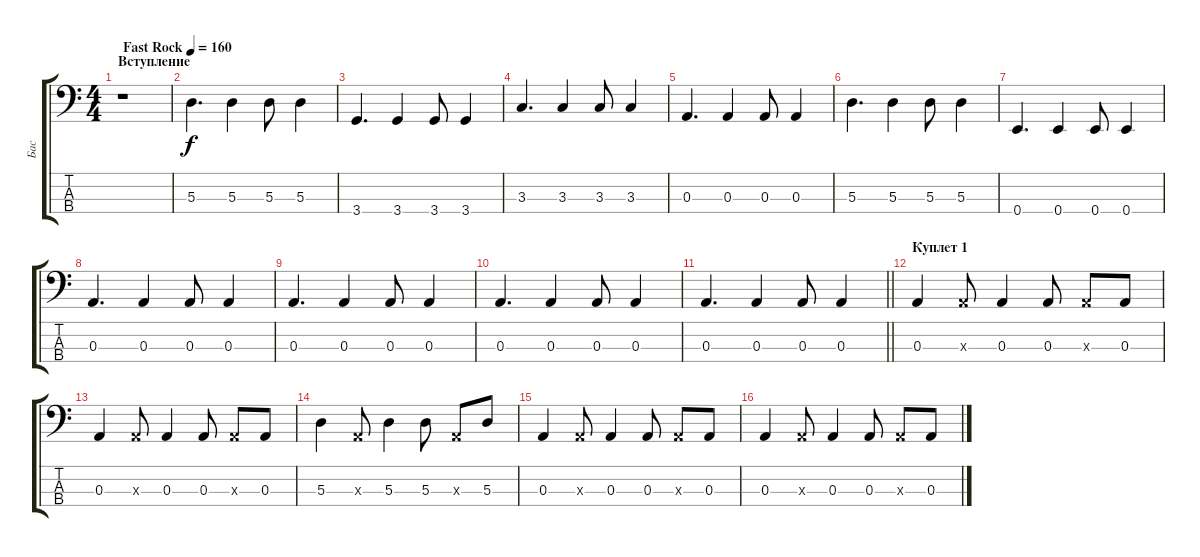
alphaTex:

\track ("Бас" "Бас") {instrument electricbassfinger}
\staff {score tabs}
\tuning (G2 D2 A1 E1) {hide}
\ts (4 4)
\section ("" "Вступление")
\tempo (160 "Fast Rock")
\clef f4
\ks c
r.1{dy f instrument electricbassfinger} |
5.3.4{d} 5.3.4 5.3.8 5.3.4 |
3.4.4{d} 3.4.4 3.4.8 3.4.4 |
3.3.4{d} 3.3.4 3.3.8 3.3.4 |
0.3.4{d} 0.3.4 0.3.8 0.3.4 |
5.3.4{d} 5.3.4 5.3.8 5.3.4 |
0.4.4{d} 0.4.4 0.4.8 0.4.4 |
0.3.4{d} 0.3.4 0.3.8 0.3.4 |
0.3.4{d} 0.3.4 0.3.8 0.3.4 |
0.3.4{d} 0.3.4 0.3.8 0.3.4 |
\barLineRight lightlight
0.3.4{d} 0.3.4 0.3.8 0.3.4 |
\section ("" "Куплет 1")
0.3.4 0.3{x}.8 0.3.4 0.3.8 0.3{x}.8 0.3.8 |
0.3.4 0.3{x}.8 0.3.4 0.3.8 0.3{x}.8 0.3.8 |
5.3.4 0.3{x}.8 5.3.4 5.3.8 0.3{x}.8 5.3.8 |
0.3.4 0.3{x}.8 0.3.4 0.3.8 0.3{x}.8 0.3.8 |
0.3.4 0.3{x}.8 0.3.4 0.3.8 0.3{x}.8 0.3.8
